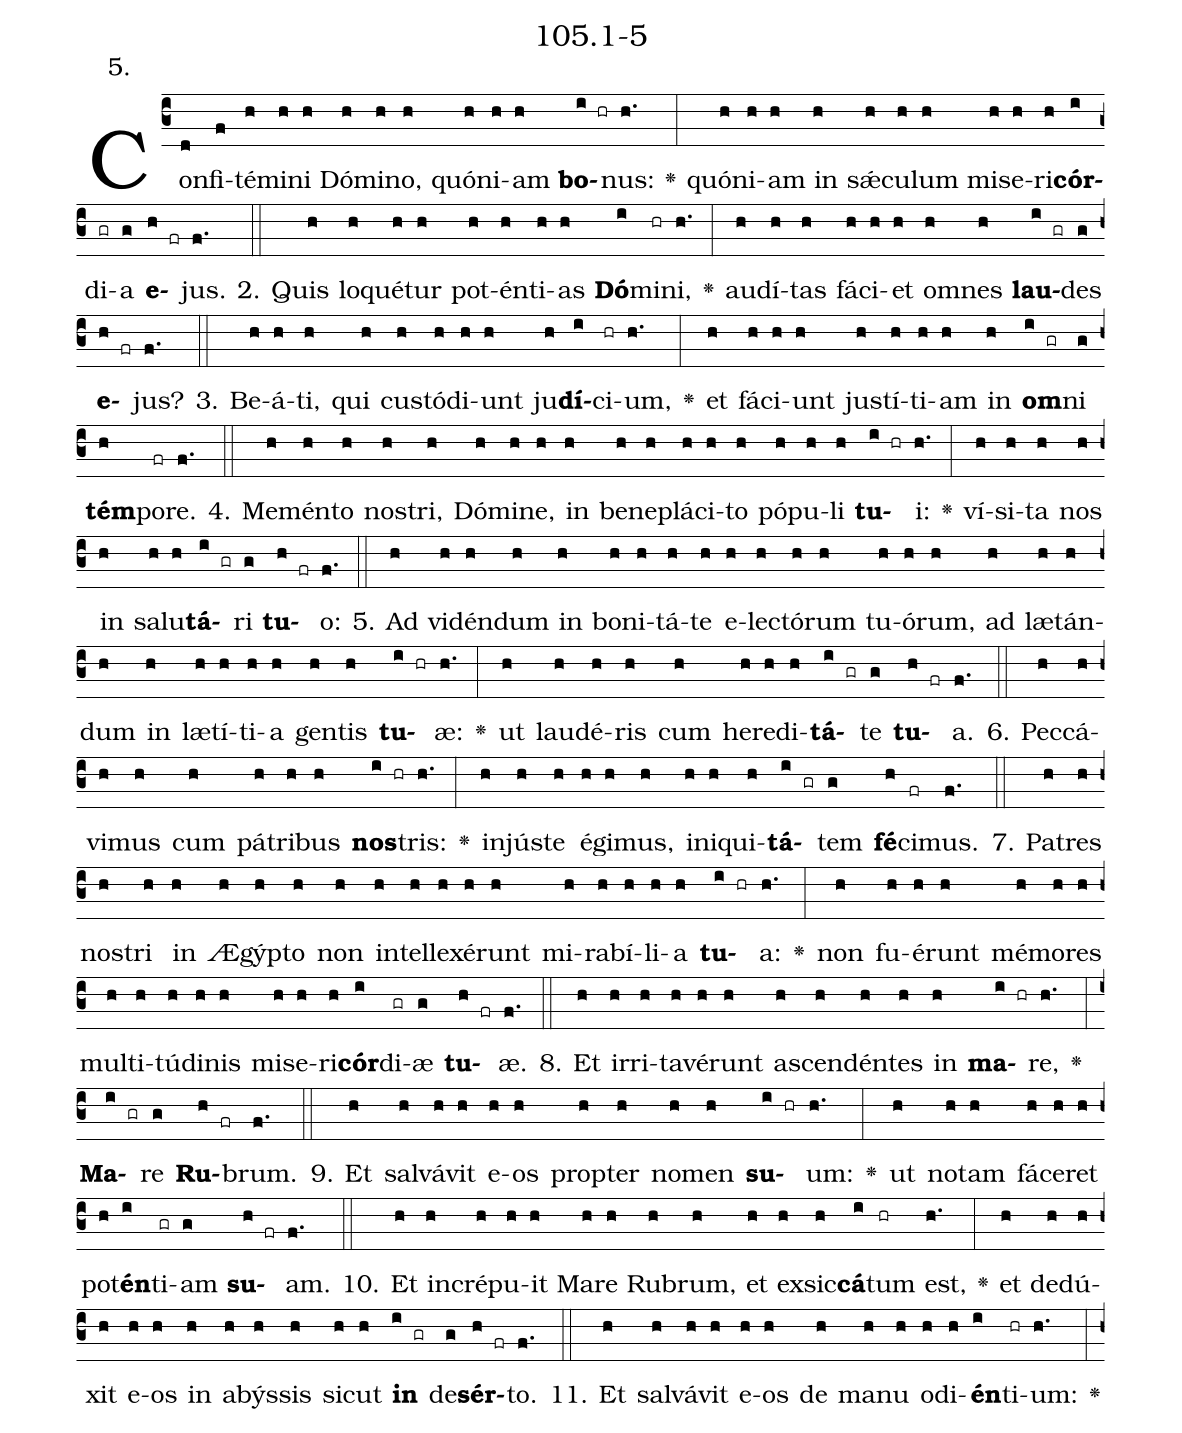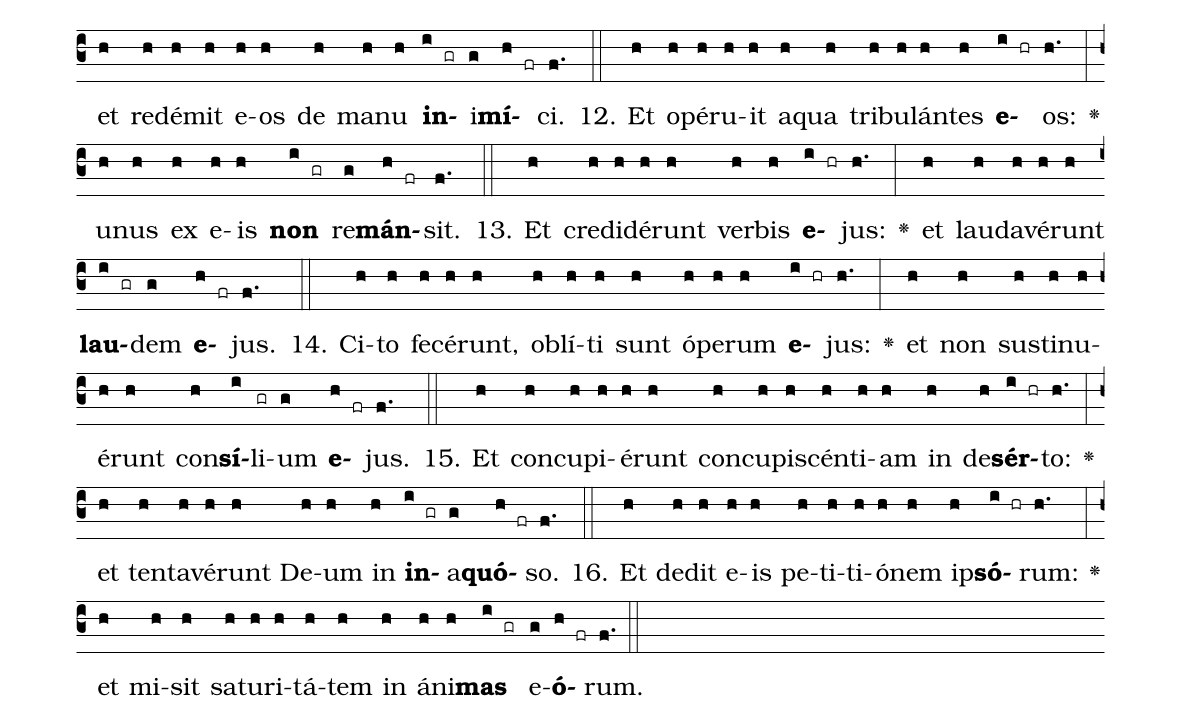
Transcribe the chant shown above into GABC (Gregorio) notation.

name: 105.1-5;
annotation: 5.;
%%
(c3)Con(d)fi(f)té(h)mi(h)ni(h) Dó(h)mi(h)no,(h) quón(h)i(h)am(h) <b>bo</b>(i hr)nus:(h.) <v>\greheightstar</v>(:) quón(h)i(h)am(h) in(h) sǽ(h)cu(h)lum(h) mi(h)se(h)ri(h)<b>cór</b>(i)di(gr)a(g) <b>e</b>(h fr)jus.(f.) (::)
2. Quis(h) lo(h)qué(h)tur(h) pot(h)én(h)ti(h)as(h) <b>Dó</b>(i)mi(hr)ni,(h.) <v>\greheightstar</v>(:) au(h)dí(h)tas(h) fá(h)ci(h)et(h) om(h)nes(h) <b>lau</b>(i gr)des(g) <b>e</b>(h fr)jus?(f.) (::)
3. Be(h)á(h)ti,(h) qui(h) cus(h)tó(h)di(h)unt(h) ju(h)<b>dí</b>(i)ci(hr)um,(h.) <v>\greheightstar</v>(:) et(h) fá(h)ci(h)unt(h) jus(h)tí(h)ti(h)am(h) in(h) <b>om</b>(i gr)ni(g) <b>tém</b>(h)po(fr)re.(f.) (::)
4. Me(h)mén(h)to(h) nos(h)tri,(h) Dó(h)mi(h)ne,(h) in(h) be(h)ne(h)plá(h)ci(h)to(h) pó(h)pu(h)li(h) <b>tu</b>(i hr)i:(h.) <v>\greheightstar</v>(:) ví(h)si(h)ta(h) nos(h) in(h) sa(h)lu(h)<b>tá</b>(i gr)ri(g) <b>tu</b>(h fr)o:(f.) (::)
5. Ad(h) vi(h)dén(h)dum(h) in(h) bo(h)ni(h)tá(h)te(h) e(h)lec(h)tó(h)rum(h) tu(h)ó(h)rum,(h) ad(h) læ(h)tán(h)dum(h) in(h) læ(h)tí(h)ti(h)a(h) gen(h)tis(h) <b>tu</b>(i hr)æ:(h.) <v>\greheightstar</v>(:) ut(h) lau(h)dé(h)ris(h) cum(h) he(h)re(h)di(h)<b>tá</b>(i gr)te(g) <b>tu</b>(h fr)a.(f.) (::)
6. Pec(h)cá(h)vi(h)mus(h) cum(h) pá(h)tri(h)bus(h) <b>nos</b>(i hr)tris:(h.) <v>\greheightstar</v>(:) in(h)jús(h)te(h) é(h)gi(h)mus,(h) in(h)i(h)qui(h)<b>tá</b>(i gr)tem(g) <b>fé</b>(h)ci(fr)mus.(f.) (::)
7. Pa(h)tres(h) nos(h)tri(h) in(h) Æ(h)gýp(h)to(h) non(h) in(h)tel(h)le(h)xé(h)runt(h) mi(h)ra(h)bí(h)li(h)a(h) <b>tu</b>(i hr)a:(h.) <v>\greheightstar</v>(:) non(h) fu(h)é(h)runt(h) mé(h)mo(h)res(h) mul(h)ti(h)tú(h)di(h)nis(h) mi(h)se(h)ri(h)<b>cór</b>(i)di(gr)æ(g) <b>tu</b>(h fr)æ.(f.) (::)
8. Et(h) ir(h)ri(h)ta(h)vé(h)runt(h) a(h)scen(h)dén(h)tes(h) in(h) <b>ma</b>(i hr)re,(h.) <v>\greheightstar</v>(:) <b>Ma</b>(i gr)re(g) <b>Ru</b>(h fr)brum.(f.) (::)
9. Et(h) sal(h)vá(h)vit(h) e(h)os(h) prop(h)ter(h) no(h)men(h) <b>su</b>(i hr)um:(h.) <v>\greheightstar</v>(:) ut(h) no(h)tam(h) fá(h)ce(h)ret(h) pot(h)<b>én</b>(i)ti(gr)am(g) <b>su</b>(h fr)am.(f.) (::)
10. Et(h) in(h)cré(h)pu(h)it(h) Ma(h)re(h) Ru(h)brum,(h) et(h) ex(h)sic(h)<b>cá</b>(i)tum(hr) est,(h.) <v>\greheightstar</v>(:) et(h) de(h)dú(h)xit(h) e(h)os(h) in(h) a(h)býs(h)sis(h) sic(h)ut(h) <b>in</b>(i gr) de(g)<b>sér</b>(h fr)to.(f.) (::)
11. Et(h) sal(h)vá(h)vit(h) e(h)os(h) de(h) ma(h)nu(h) o(h)di(h)<b>én</b>(i)ti(hr)um:(h.) <v>\greheightstar</v>(:) et(h) red(h)é(h)mit(h) e(h)os(h) de(h) ma(h)nu(h) <b>in</b>(i gr)i(g)<b>mí</b>(h fr)ci.(f.) (::)
12. Et(h) o(h)pé(h)ru(h)it(h) a(h)qua(h) tri(h)bu(h)lán(h)tes(h) <b>e</b>(i hr)os:(h.) <v>\greheightstar</v>(:) u(h)nus(h) ex(h) e(h)is(h) <b>non</b>(i gr) re(g)<b>mán</b>(h fr)sit.(f.) (::)
13. Et(h) cre(h)di(h)dé(h)runt(h) ver(h)bis(h) <b>e</b>(i hr)jus:(h.) <v>\greheightstar</v>(:) et(h) lau(h)da(h)vé(h)runt(h) <b>lau</b>(i gr)dem(g) <b>e</b>(h fr)jus.(f.) (::)
14. Ci(h)to(h) fe(h)cé(h)runt,(h) ob(h)lí(h)ti(h) sunt(h) ó(h)pe(h)rum(h) <b>e</b>(i hr)jus:(h.) <v>\greheightstar</v>(:) et(h) non(h) sus(h)ti(h)nu(h)é(h)runt(h) con(h)<b>sí</b>(i)li(gr)um(g) <b>e</b>(h fr)jus.(f.) (::)
15. Et(h) con(h)cu(h)pi(h)é(h)runt(h) con(h)cu(h)pi(h)scén(h)ti(h)am(h) in(h) de(h)<b>sér</b>(i hr)to:(h.) <v>\greheightstar</v>(:) et(h) ten(h)ta(h)vé(h)runt(h) De(h)um(h) in(h) <b>in</b>(i gr)a(g)<b>quó</b>(h fr)so.(f.) (::)
16. Et(h) de(h)dit(h) e(h)is(h) pe(h)ti(h)ti(h)ó(h)nem(h) ip(h)<b>só</b>(i hr)rum:(h.) <v>\greheightstar</v>(:) et(h) mi(h)sit(h) sa(h)tu(h)ri(h)tá(h)tem(h) in(h) á(h)ni(h)<b>mas</b>(i gr) e(g)<b>ó</b>(h fr)rum.(f.) (::)
